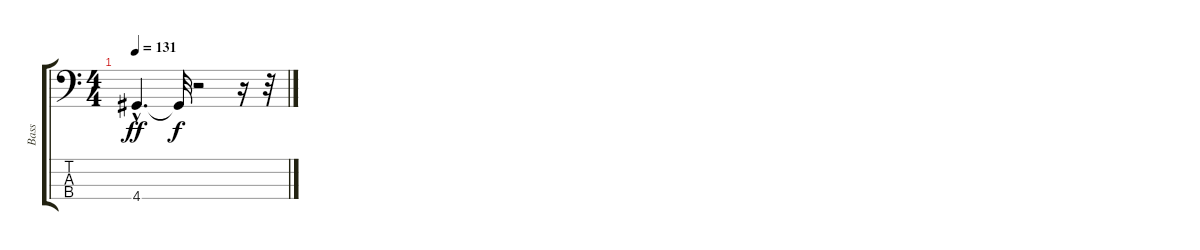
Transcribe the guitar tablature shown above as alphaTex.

\track ("Bass" "Bass") {instrument acousticbass}
\staff {score tabs}
\tuning (G2 D2 A1 E1) {hide}
\ts (4 4)
\tempo 131
\clef f4
\ks c
4.4{hac}.4{d dy ff} 4.4{t}.32{dy f} r.2 r.16 r.32
